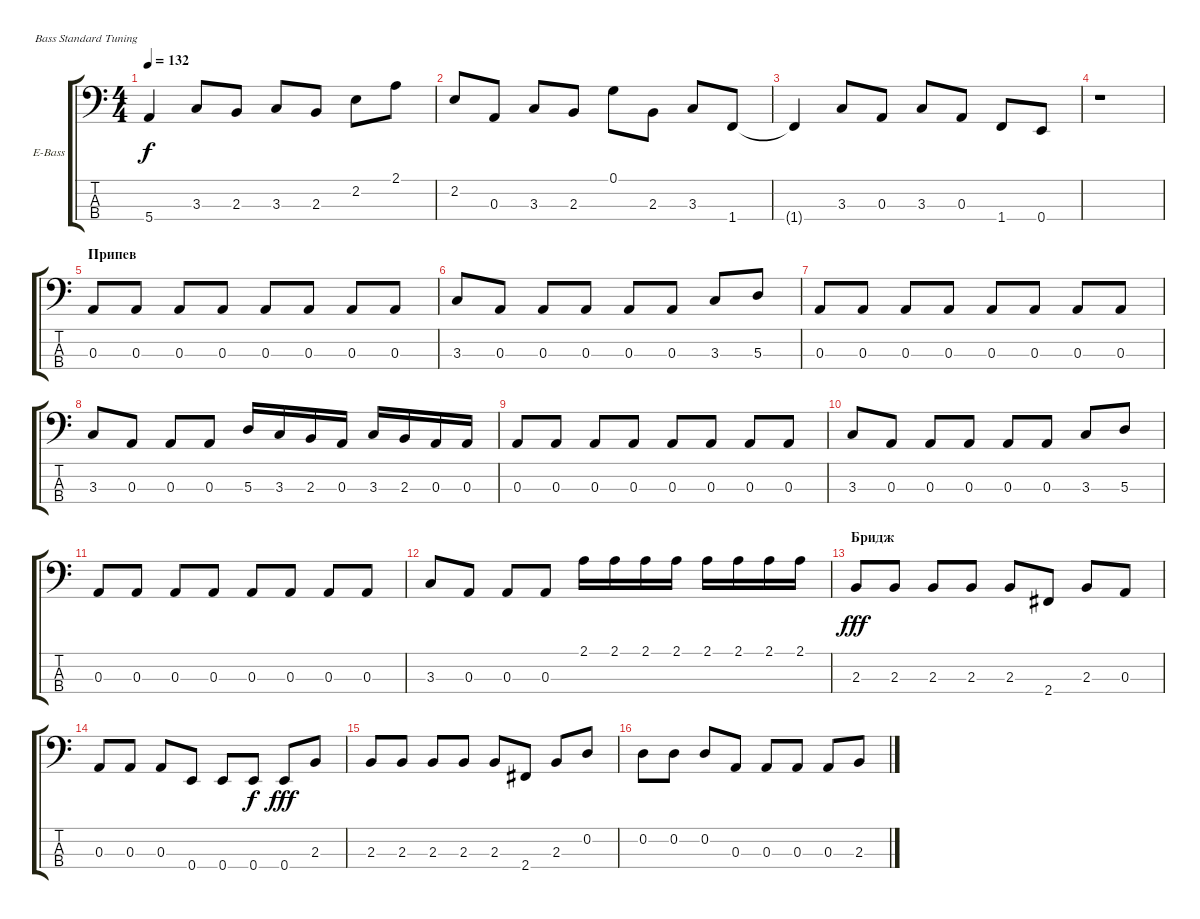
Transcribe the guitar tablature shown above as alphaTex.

\bracketExtendMode groupsimilarinstruments
\firstSystemTrackNameOrientation horizontal
\otherSystemsTrackNameOrientation horizontal
\track ("Алик Грановский" "E-Bass") {instrument electricbassfinger}
\staff {score tabs}
\tuning (G2 D2 A1 E1)
\ts (4 4)
\tempo 132
\clef f4
\ks c
5.4{t}.4{dy f} 3.3.8 2.3.8 3.3.8 2.3.8 2.2.8 2.1.8 |
2.2.8 0.3.8 3.3.8 2.3.8 0.1.8 2.3.8 3.3.8 1.4.8 |
1.4{t}.4 3.3.8 0.3.8 3.3.8 0.3.8 1.4.8 0.4.8 |
r.1 |
\section ("" "Припев")
0.3.8 0.3.8 0.3.8 0.3.8 0.3.8 0.3.8 0.3.8 0.3.8 |
3.3.8 0.3.8 0.3.8 0.3.8 0.3.8 0.3.8 3.3.8 5.3.8 |
0.3.8 0.3.8 0.3.8 0.3.8 0.3.8 0.3.8 0.3.8 0.3.8 |
3.3.8 0.3.8 0.3.8 0.3.8 5.3.16 3.3.16 2.3.16 0.3.16 3.3.16 2.3.16 0.3.16 0.3.16 |
0.3.8 0.3.8 0.3.8 0.3.8 0.3.8 0.3.8 0.3.8 0.3.8 |
3.3.8 0.3.8 0.3.8 0.3.8 0.3.8 0.3.8 3.3.8 5.3.8 |
0.3.8 0.3.8 0.3.8 0.3.8 0.3.8 0.3.8 0.3.8 0.3.8 |
3.3.8 0.3.8 0.3.8 0.3.8 2.1.16 2.1.16 2.1.16 2.1.16 2.1.16 2.1.16 2.1.16 2.1.16 |
\section ("" "Бридж")
2.3.8{dy fff} 2.3.8 2.3.8 2.3.8 2.3.8 2.4.8 2.3.8 0.3.8 |
0.3.8 0.3.8 0.3.8 0.4.8 0.4.8 0.4.8{dy f} 0.4.8{dy fff} 2.3.8 |
2.3.8 2.3.8 2.3.8 2.3.8 2.3.8 2.4.8 2.3.8 0.2.8 |
0.2.8 0.2.8 0.2.8 0.3.8 0.3.8 0.3.8 0.3.8 2.3.8
